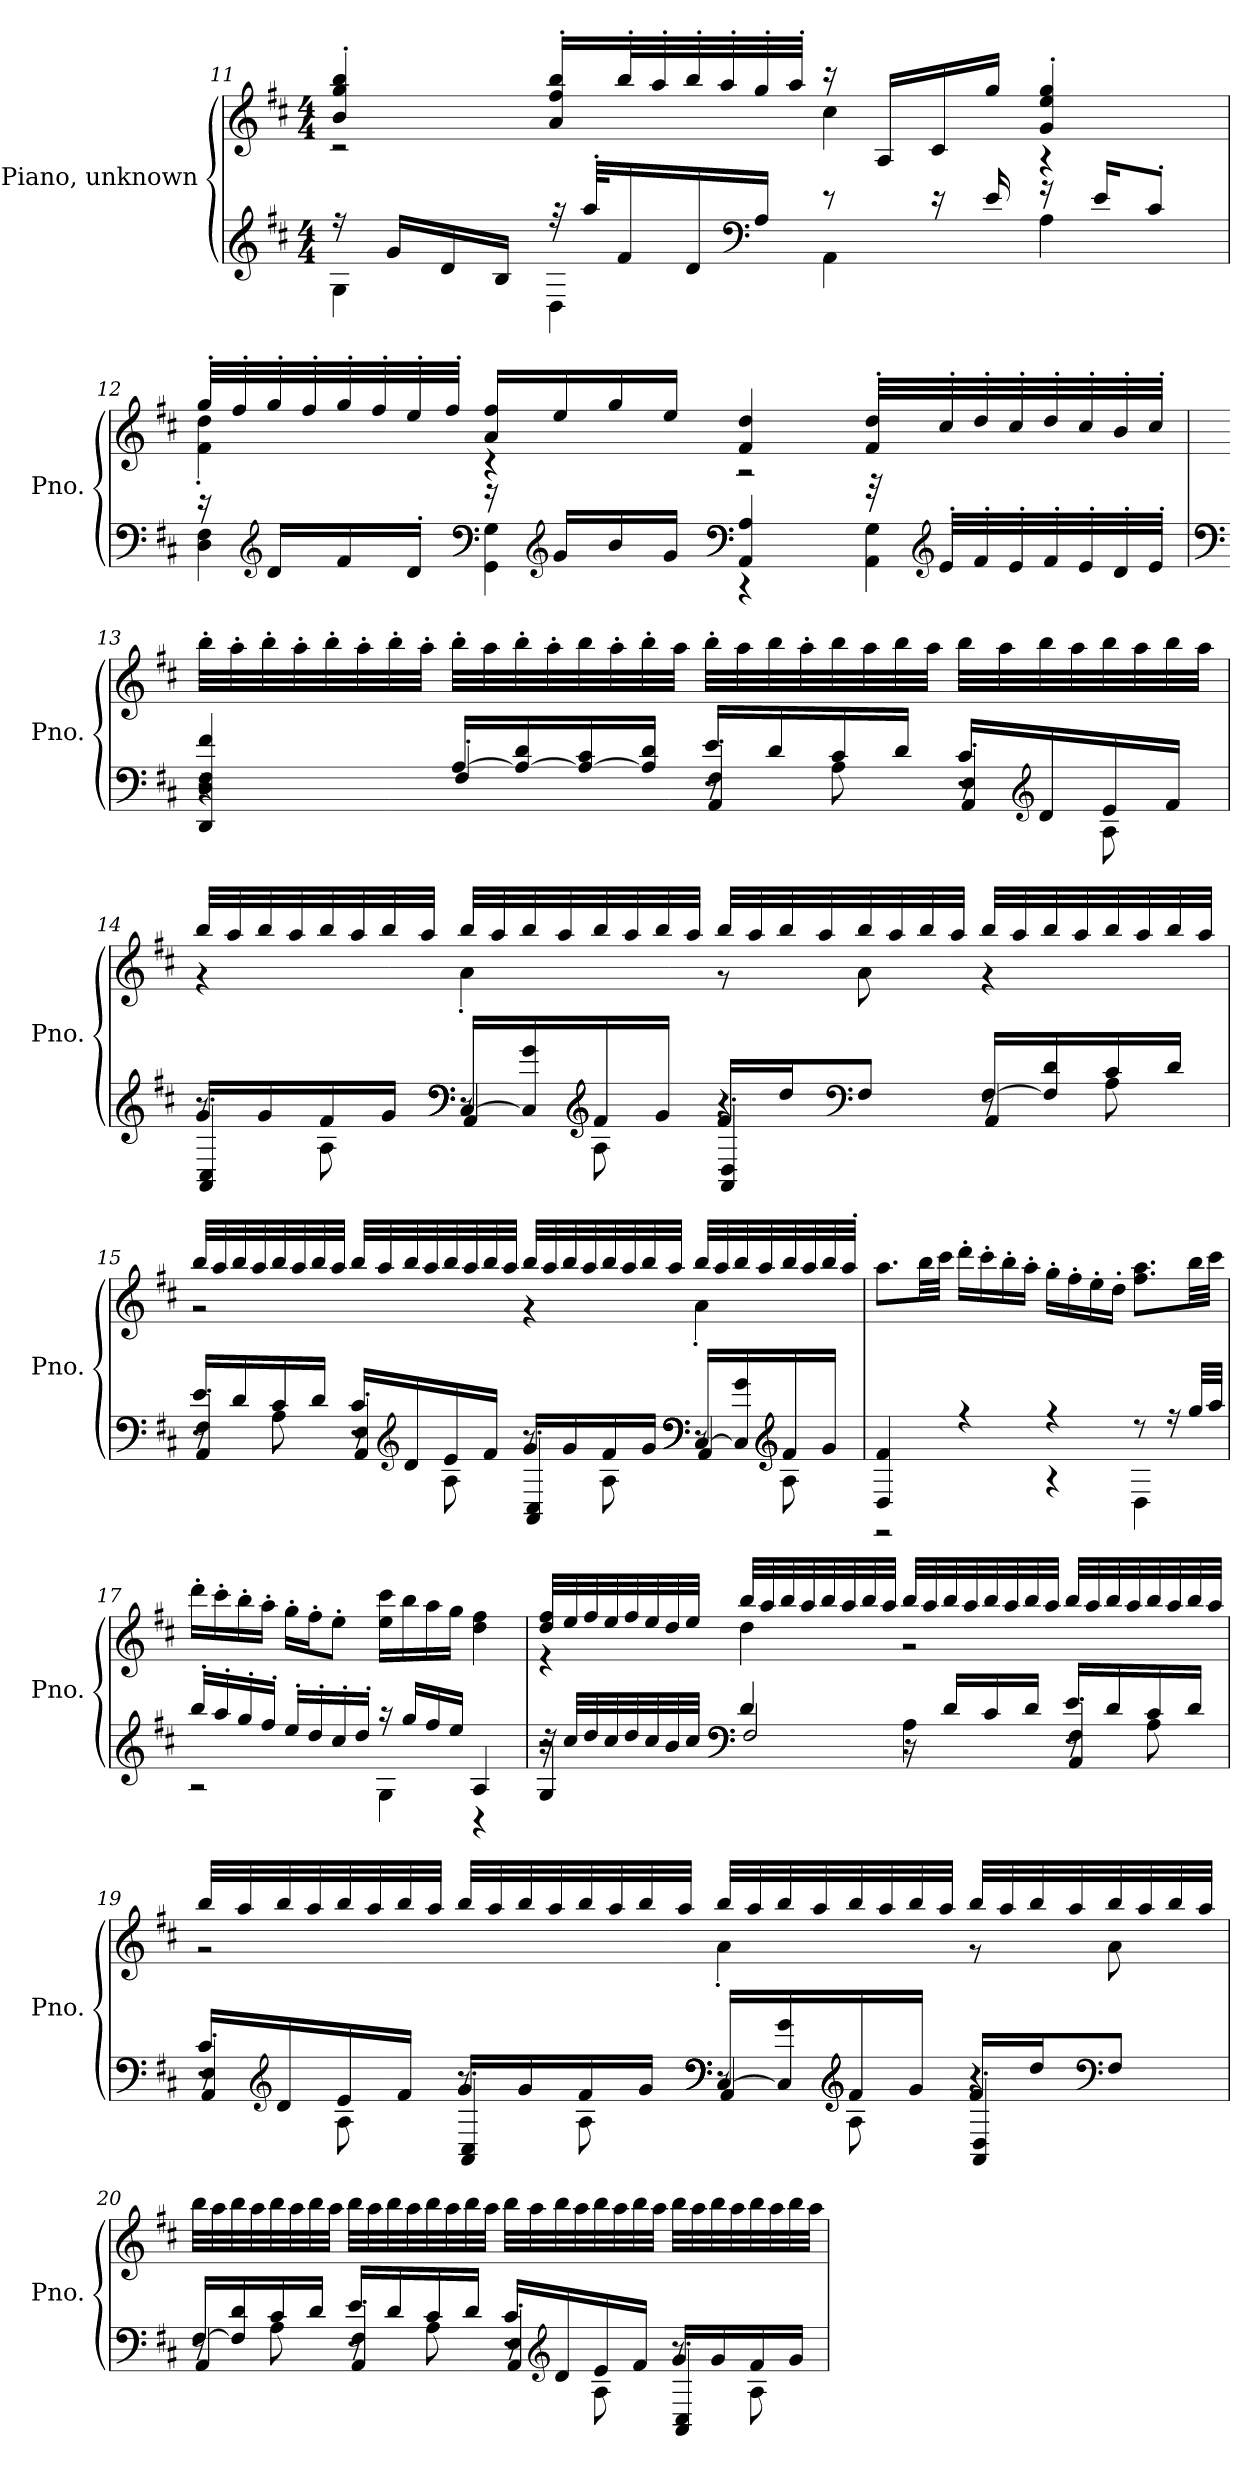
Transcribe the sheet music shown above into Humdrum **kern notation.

**kern	**kern
*part1	*part1
*staff2	*staff1
*I"Piano, unknown	*
*I'Pno.	*
*clefG2	*clefG2
*k[f#c#]	*k[f#c#]
*M4/4	*M4/4
=11	=11
*^	*^
16r	4G\	4b/' 4gg/' 4bb/'	2r
16g/LL	.	.	.
16d/	.	.	.
16B/JJ	.	.	.
32r	4D\	16a/' 16ff#/' 16bb/'LL	.
32aa'/KLL	.	.	.
16f#/	.	32bb'/L	.
.	.	32aa'/	.
16d/	.	32bb'/	.
.	.	32aa'/	.
*clefF4	*	*	*
16A/JJ	.	32gg'/	.
.	.	32aa'/JJJ	.
8r	4AA\	16r	4cc#\
.	.	16A/LL	.
16r	.	16c#/	.
16e/	.	16gg/JJ	.
16r	4A\	4g/' 4ee/' 4gg/'	4r
16e/KL	.	.	.
8c#'/J	.	.	.
!!LO:PB:g=z	!!
=12	=12	=12	=12
16r	4D\ 4F#\	32gg'/LLL	4f#\' 4dd\'
.	.	32ff#'/	.
*clefG2	*	*	*
16d/LL	.	32gg'/	.
.	.	32ff#'/	.
16f#/	.	32gg'/	.
.	.	32ff#'/	.
16d'/JJ	.	32ee'/	.
.	.	32ff#'/JJJ	.
*clefF4	*	*	*
16r	4GG\ 4G\	16a/ 16ff#/LL	4r
*clefG2	*	*	*
16g/LL	.	16ee/	.
16b/	.	16gg/	.
16g/JJ	.	16ee/JJ	.
*clefF4	*	*	*
4AA/ 4A/	4r	4f#/ 4dd/	2r
32r	4AA\ 4G\	32f#/' 32dd/'LLL	.
*clefG2	*	*	*
32e'/LLL	.	32cc#'/	.
32f#'/	.	32dd'/	.
32e'/	.	32cc#'/	.
32f#'/	.	32dd'/	.
32e'/	.	32cc#'/	.
32d'/	.	32b'/	.
32e'/JJJ	.	32cc#'/JJJ	.
*v	*v	*	*
*	*v	*v
!!LO:LB:g=z
=13	=13
*clefF4	*
*^	*
*	*^	*
4DD/ 4D/ 4F#/ 4f#/	2r	4r	32bb'\LLL
.	.	.	32aa'\
.	.	.	32bb'\
.	.	.	32aa'\
.	.	.	32bb'\
.	.	.	32aa'\
.	.	.	32bb'\
.	.	.	32aa'\JJJ
[16A/LL	.	4F#'/	32bb'\LLL
.	.	.	32aa\
16A/_ 16d/	.	.	32bb'\
.	.	.	32aa'\
16A/_ 16c#/	.	.	32bb\
.	.	.	32aa'\
16A/] 16d/JJ	.	.	32bb'\
.	.	.	32aa\JJJ
16e/LL	8r	4AA/' 4F#/'	32bb'\LLL
.	.	.	32aa\
16d/	.	.	32bb\
.	.	.	32aa'\
16c#/	8A\	.	32bb\
.	.	.	32aa\
16d/JJ	.	.	32bb\
.	.	.	32aa\JJJ
16c#/LL	8r	4AA/' 4E/'	32bb\LLL
.	.	.	32aa\
*clefG2	*	*	*
16d/	.	.	32bb\
.	.	.	32aa\
16e/	8A\	.	32bb\
.	.	.	32aa\
16f#/JJ	.	.	32bb\
.	.	.	32aa\JJJ
!!LO:LB:g=z
=14	=14	=14	=14
*	*	*	*^
16g/LL	8r	4AA/' 4C#/'	32bb/LLL	4r
.	.	.	32aa/	.
16g/	.	.	32bb/	.
.	.	.	32aa/	.
16f#/	8A\	.	32bb/	.
.	.	.	32aa/	.
16g/JJ	.	.	32bb/	.
.	.	.	32aa/JJJ	.
*clefF4	*	*	*	*
[16C#/LL	8r	4AA/	32bb/LLL	4a'\
.	.	.	32aa/	.
16C#/] 16g/	.	.	32bb/	.
.	.	.	32aa/	.
*clefG2	*	*	*	*
16f#/	8A\	.	32bb/	.
.	.	.	32aa/	.
16g/JJ	.	.	32bb/	.
.	.	.	32aa/JJJ	.
16f#/LL	4r	4AA/' 4D/'	32bb/LLL	8r
.	.	.	32aa/	.
16dd/J	.	.	32bb/	.
.	.	.	32aa/	.
*clefF4	*	*	*	*
8F#/J	.	.	32bb/	8a\
.	.	.	32aa/	.
.	.	.	32bb/	.
.	.	.	32aa/JJJ	.
[16F#/LL	8r	4AA/	32bb/LLL	4r
.	.	.	32aa/	.
16F#/] 16d/	.	.	32bb/	.
.	.	.	32aa/	.
16c#/	8A\	.	32bb/	.
.	.	.	32aa/	.
16d/JJ	.	.	32bb/	.
.	.	.	32aa/JJJ	.
!!LO:LB:g=z	!!
=15	=15	=15	=15	=15
16e/LL	8r	4AA/' 4F#/'	32bb/LLL	2r
.	.	.	32aa/	.
16d/	.	.	32bb/	.
.	.	.	32aa/	.
16c#/	8A\	.	32bb/	.
.	.	.	32aa/	.
16d/JJ	.	.	32bb/	.
.	.	.	32aa/JJJ	.
16c#/LL	8r	4AA/' 4E/'	32bb/LLL	.
.	.	.	32aa/	.
*clefG2	*	*	*	*
16d/	.	.	32bb/	.
.	.	.	32aa/	.
16e/	8A\	.	32bb/	.
.	.	.	32aa/	.
16f#/JJ	.	.	32bb/	.
.	.	.	32aa/JJJ	.
16g/LL	8r	4AA/' 4C#/'	32bb/LLL	4r
.	.	.	32aa/	.
16g/	.	.	32bb/	.
.	.	.	32aa/	.
16f#/	8A\	.	32bb/	.
.	.	.	32aa/	.
16g/JJ	.	.	32bb/	.
.	.	.	32aa/JJJ	.
*clefF4	*	*	*	*
[16C#/LL	8r	4AA/	32bb/LLL	4a'\
.	.	.	32aa/	.
16C#/] 16g/	.	.	32bb/	.
.	.	.	32aa/	.
*clefG2	*	*	*	*
16f#/	8A\	.	32bb/	.
.	.	.	32aa/	.
16g/JJ	.	.	32bb/	.
.	.	.	32aa'/JJJ	.
*	*v	*v	*	*
*	*	*v	*v
!!LO:LB:g=z
=16	=16	=16
4D/ 4f#/	2r	8.aa\L
.	.	32bb\LL
.	.	32ccc#\JJJ
4r	.	16ddd'\LL
.	.	16ccc#'\
.	.	16bb'\
.	.	16aa'\JJ
4r	4r	16gg'\LL
.	.	16ff#'\
.	.	16ee'\
.	.	16dd'\JJ
8r	4D\	8.ff#\ 8.aa\L
16r	.	.
32gg/LLL	.	32bb\LL
32aa/JJJ	.	32ccc#\JJJ
=17	=17	=17
16bb'/LL	2r	16ddd'\LL
16aa'/	.	16ccc#'\
16gg'/	.	16bb'\
16ff#'/JJ	.	16aa'\JJ
16ee'/LL	.	16gg'\LL
16dd'/	.	16ff#'\J
16cc#'/	.	8ee'\J
16dd'/JJ	.	.
16r	4G\	16ee\ 16ccc#\LL
16gg/LL	.	16bb\
16ff#/	.	16aa\
16ee/JJ	.	16gg\JJ
4A/	4r	4dd\ 4ff#\
!!LO:LB:g=z
=18	=18	=18
*	*^	*^
32r	2r	4G/	32dd/ 32ff#/LLL	4r
32cc#/LLL	.	.	32ee/	.
32dd/	.	.	32ff#/	.
32cc#/	.	.	32ee/	.
32dd/	.	.	32ff#/	.
32cc#/	.	.	32ee/	.
32b/	.	.	32dd/	.
32cc#/JJJ	.	.	32ee/JJJ	.
*clefF4	*	*	*	*
4d/	.	2F#/	32bb/LLL	4dd\
.	.	.	32aa/	.
.	.	.	32bb/	.
.	.	.	32aa/	.
.	.	.	32bb/	.
.	.	.	32aa/	.
.	.	.	32bb/	.
.	.	.	32aa/JJJ	.
16r	4A\	.	32bb/LLL	2r
.	.	.	32aa/	.
16d/LL	.	.	32bb/	.
.	.	.	32aa/	.
16c#/	.	.	32bb/	.
.	.	.	32aa/	.
16d/JJ	.	.	32bb/	.
.	.	.	32aa/JJJ	.
16e/LL	8r	4AA/' 4F#/'	32bb/LLL	.
.	.	.	32aa/	.
16d/	.	.	32bb/	.
.	.	.	32aa/	.
16c#/	8A\	.	32bb/	.
.	.	.	32aa/	.
16d/JJ	.	.	32bb/	.
.	.	.	32aa/JJJ	.
!!LO:PB:g=z	!!
=19	=19	=19	=19	=19
16c#/LL	8r	4AA/' 4E/'	32bb/LLL	2r
.	.	.	32aa/	.
*clefG2	*	*	*	*
16d/	.	.	32bb/	.
.	.	.	32aa/	.
16e/	8A\	.	32bb/	.
.	.	.	32aa/	.
16f#/JJ	.	.	32bb/	.
.	.	.	32aa/JJJ	.
16g/LL	8r	4AA/' 4C#/'	32bb/LLL	.
.	.	.	32aa/	.
16g/	.	.	32bb/	.
.	.	.	32aa/	.
16f#/	8A\	.	32bb/	.
.	.	.	32aa/	.
16g/JJ	.	.	32bb/	.
.	.	.	32aa/JJJ	.
*clefF4	*	*	*	*
[16C#/LL	8r	4AA/	32bb/LLL	4a'\
.	.	.	32aa/	.
16C#/] 16g/	.	.	32bb/	.
.	.	.	32aa/	.
*clefG2	*	*	*	*
16f#/	8A\	.	32bb/	.
.	.	.	32aa/	.
16g/JJ	.	.	32bb/	.
.	.	.	32aa/JJJ	.
16f#/LL	4r	4AA/' 4D/'	32bb/LLL	8r
.	.	.	32aa/	.
16dd/J	.	.	32bb/	.
.	.	.	32aa/	.
*clefF4	*	*	*	*
8F#/J	.	.	32bb/	8a\
.	.	.	32aa/	.
.	.	.	32bb/	.
.	.	.	32aa/JJJ	.
*	*	*	*v	*v
!!LO:LB:g=z
=20	=20	=20	=20
[16F#/LL	8r	4AA/	32bb\LLL
.	.	.	32aa\
16F#/] 16d/	.	.	32bb\
.	.	.	32aa\
16c#/	8A\	.	32bb\
.	.	.	32aa\
16d/JJ	.	.	32bb\
.	.	.	32aa\JJJ
16e/LL	8r	4AA/' 4F#/'	32bb\LLL
.	.	.	32aa\
16d/	.	.	32bb\
.	.	.	32aa\
16c#/	8A\	.	32bb\
.	.	.	32aa\
16d/JJ	.	.	32bb\
.	.	.	32aa\JJJ
16c#/LL	8r	4AA/' 4E/'	32bb\LLL
.	.	.	32aa\
*clefG2	*	*	*
16d/	.	.	32bb\
.	.	.	32aa\
16e/	8A\	.	32bb\
.	.	.	32aa\
16f#/JJ	.	.	32bb\
.	.	.	32aa\JJJ
16g/LL	8r	4AA/' 4C#/'	32bb\LLL
.	.	.	32aa\
16g/	.	.	32bb\
.	.	.	32aa\
16f#/	8A\	.	32bb\
.	.	.	32aa\
16g/JJ	.	.	32bb\
.	.	.	32aa\JJJ
*v	*v	*v	*
=	=
*-	*-
